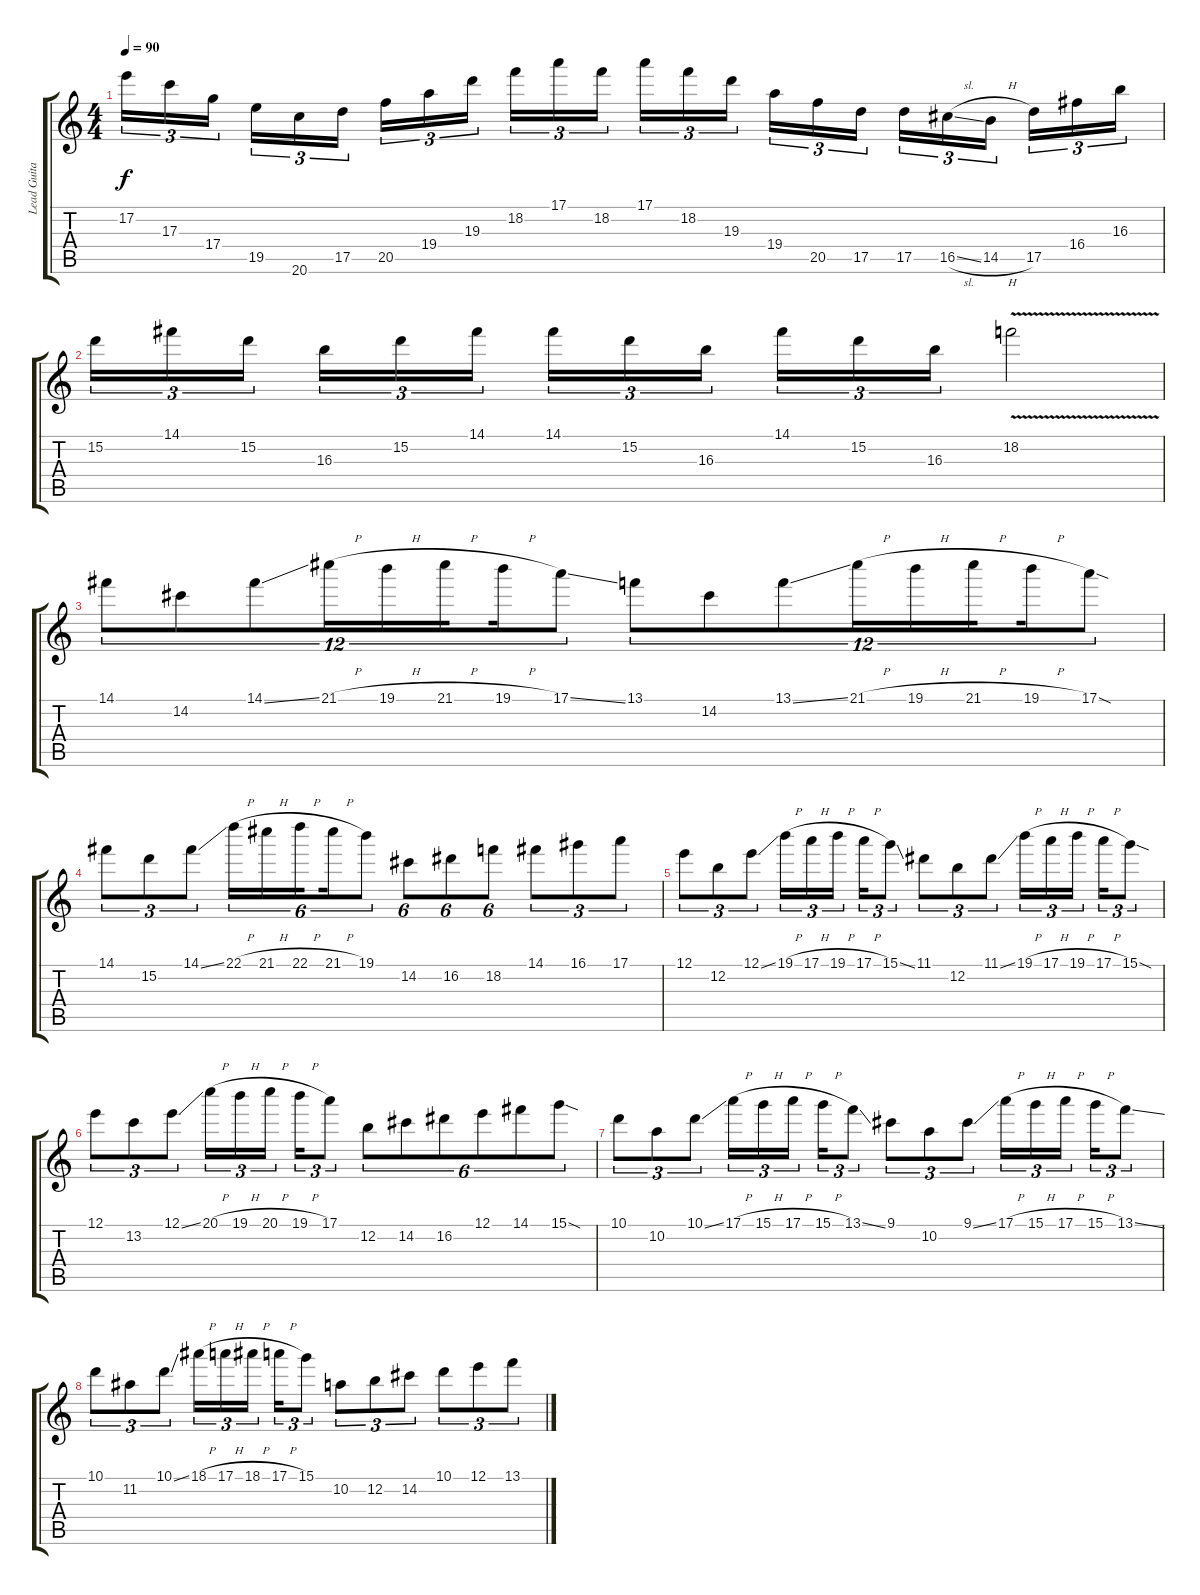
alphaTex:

\track ("Lead Guitar (Luca Turilli)" "Lead Guita") {instrument distortionguitar}
\staff {score tabs}
\tuning (E4 B3 G3 D3 A2 E2) {hide}
\ts (4 4)
\tempo 90
\clef g2
\ks c
17.2.16{tu (3 2) dy f} 17.3.16{tu (3 2)} 17.4.16{tu (3 2) beam splitsecondary} 19.5.16{tu (3 2)} 20.6.16{tu (3 2)} 17.5.16{tu (3 2)} 20.5.16{tu (3 2)} 19.4.16{tu (3 2)} 19.3.16{tu (3 2) beam splitsecondary} 18.2.16{tu (3 2)} 17.1.16{tu (3 2)} 18.2.16{tu (3 2)} 17.1.16{tu (3 2)} 18.2.16{tu (3 2)} 19.3.16{tu (3 2) beam splitsecondary} 19.4.16{tu (3 2)} 20.5.16{tu (3 2)} 17.5.16{tu (3 2)} 17.5.16{tu (3 2)} 16.5{sl}.16{tu (3 2)} 14.5{h}.16{tu (3 2) beam splitsecondary} 17.5.16{tu (3 2)} 16.4.16{tu (3 2)} 16.3.16{tu (3 2)} |
15.2.16{tu (3 2)} 14.1.16{tu (3 2)} 15.2.16{tu (3 2) beam splitsecondary} 16.3.16{tu (3 2)} 15.2.16{tu (3 2)} 14.1.16{tu (3 2)} 14.1.16{tu (3 2)} 15.2.16{tu (3 2)} 16.3.16{tu (3 2) beam splitsecondary} 14.1.16{tu (3 2)} 15.2.16{tu (3 2)} 16.3.16{tu (3 2)} 18.2{v}.2 |
14.1.8{tu (12 8)} 14.2.8{tu (12 8)} 14.1{ss}.8{tu (12 8)} 21.1{h}.16{tu (12 8)} 19.1{h}.16{tu (12 8)} 21.1{h}.16{tu (12 8) beam splitsecondary} 19.1{h}.16{tu (12 8)} 17.1{ss}.8{tu (12 8)} 13.1.8{tu (12 8)} 14.2.8{tu (12 8)} 13.1{ss}.8{tu (12 8)} 21.1{h}.16{tu (12 8)} 19.1{h}.16{tu (12 8)} 21.1{h}.16{tu (12 8) beam splitsecondary} 19.1{h}.16{tu (12 8)} 17.1{sod}.8{tu (12 8)} |
14.1.8{tu (3 2)} 15.2.8{tu (3 2)} 14.1{ss}.8{tu (3 2)} 22.1{h}.16{tu (6 4)} 21.1{h}.16{tu (6 4)} 22.1{h}.16{tu (6 4) beam splitsecondary} 21.1{h}.16{tu (6 4)} 19.1.8{tu (6 4)} 14.2.8{tu (6 4)} 16.2.8{tu (6 4)} 18.2.8{tu (6 4)} 14.1.8{tu (3 2)} 16.1.8{tu (3 2)} 17.1.8{tu (3 2)} |
12.1.8{tu (3 2)} 12.2.8{tu (3 2)} 12.1{ss}.8{tu (3 2)} 19.1{h}.16{tu (3 2)} 17.1{h}.16{tu (3 2)} 19.1{h}.16{tu (3 2) beam splitsecondary} 17.1{h}.16{tu (3 2)} 15.1{ss}.8{tu (3 2)} 11.1.8{tu (3 2)} 12.2.8{tu (3 2)} 11.1{ss}.8{tu (3 2)} 19.1{h}.16{tu (3 2)} 17.1{h}.16{tu (3 2)} 19.1{h}.16{tu (3 2) beam splitsecondary} 17.1{h}.16{tu (3 2)} 15.1{sod}.8{tu (3 2)} |
12.1.8{tu (3 2)} 13.2.8{tu (3 2)} 12.1{ss}.8{tu (3 2)} 20.1{h}.16{tu (3 2)} 19.1{h}.16{tu (3 2)} 20.1{h}.16{tu (3 2) beam splitsecondary} 19.1{h}.16{tu (3 2)} 17.1.8{tu (3 2)} 12.2.8{tu (6 4)} 14.2.8{tu (6 4)} 16.2.8{tu (6 4)} 12.1.8{tu (6 4)} 14.1.8{tu (6 4)} 15.1{sod}.8{tu (6 4)} |
10.1.8{tu (3 2)} 10.2.8{tu (3 2)} 10.1{ss}.8{tu (3 2)} 17.1{h}.16{tu (3 2)} 15.1{h}.16{tu (3 2)} 17.1{h}.16{tu (3 2) beam splitsecondary} 15.1{h}.16{tu (3 2)} 13.1{ss}.8{tu (3 2)} 9.1.8{tu (3 2)} 10.2.8{tu (3 2)} 9.1{ss}.8{tu (3 2)} 17.1{h}.16{tu (3 2)} 15.1{h}.16{tu (3 2)} 17.1{h}.16{tu (3 2) beam splitsecondary} 15.1{h}.16{tu (3 2)} 13.1{ss}.8{tu (3 2)} |
10.1.8{tu (3 2)} 11.2.8{tu (3 2)} 10.1{ss}.8{tu (3 2)} 18.1{h}.16{tu (3 2)} 17.1{h}.16{tu (3 2)} 18.1{h}.16{tu (3 2) beam splitsecondary} 17.1{h}.16{tu (3 2)} 15.1.8{tu (3 2)} 10.2.8{tu (3 2)} 12.2.8{tu (3 2)} 14.2.8{tu (3 2)} 10.1.8{tu (3 2)} 12.1.8{tu (3 2)} 13.1.8{tu (3 2)}
